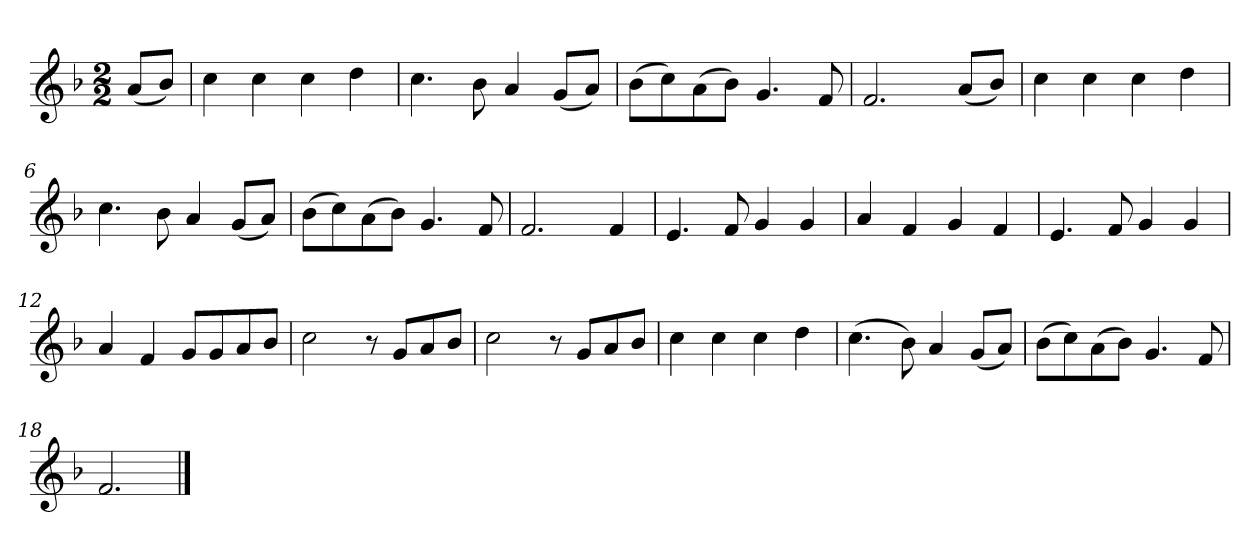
**kern
*part1
*staff1
*k[b-]
*M2/2
*MM120
=
(8aL
8b-J)
=1
4cc
4cc
4cc
4dd
=2
4.cc
8b-
4a
(8gL
8aJ)
=3
(8b-L
8cc)
(8a
8b-J)
4.g
8f
=4
2.f
(8aL
8b-J)
=5
4cc
4cc
4cc
4dd
=6
4.cc
8b-
4a
(8gL
8aJ)
=7
(8b-L
8cc)
(8a
8b-J)
4.g
8f
=8
2.f
4f
=9
4.e
8f
4g
4g
=10
4a
4f
4g
4f
=11
4.e
8f
4g
4g
=12
4a
4f
8gL
8g
8a
8b-J
=13
2cc
8r
8gL
8a
8b-J
=14
2cc
8r
8gL
8a
8b-J
=15
4cc
4cc
4cc
4dd
=16
(4.cc
8b-)
4a
(8gL
8aJ)
=17
(8b-L
8cc)
(8a
8b-J)
4.g
8f
=18
2.f
==
*-
